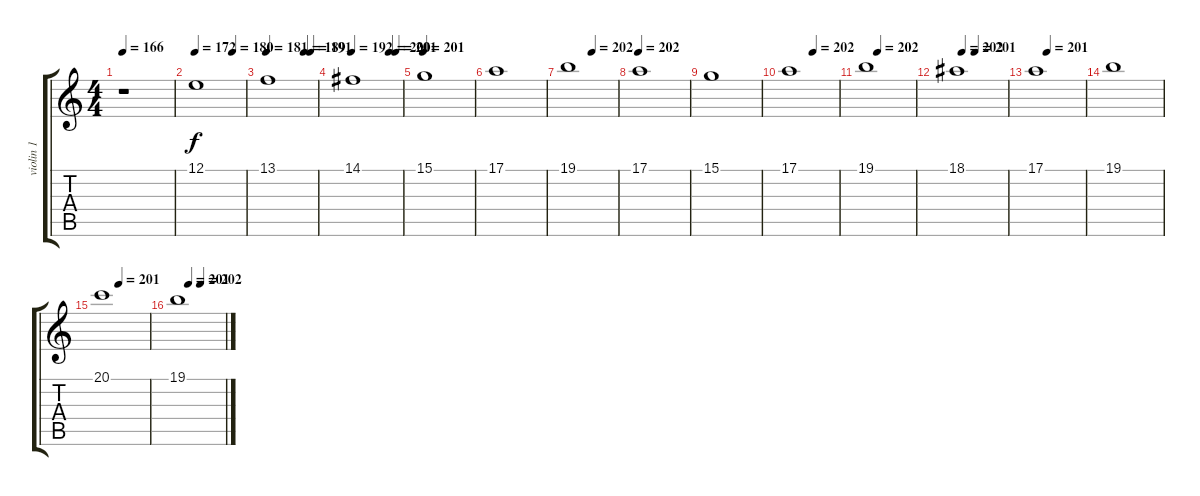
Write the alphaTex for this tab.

\track ("violin 1" "violin 1") {instrument stringensemble1}
\staff {score tabs}
\tuning (E4 B3 G3 D3 A2 E2) {hide}
\ts (4 4)
\tempo 166
\clef g2
\ks c
r.1{dy f instrument stringensemble1} |
\tempo 172
\tempo (180 0.75)
12.1.1 |
\tempo 181
\tempo (189 0.75)
\tempo (191 0.875)
13.1.1 |
\tempo 192
\tempo (200 0.75)
\tempo (201 0.875)
14.1.1 |
\tempo 201
15.1.1 |
17.1.1 |
\tempo (202 0.5)
19.1.1 |
\tempo 202
17.1.1 |
15.1.1 |
\tempo (202 0.5)
17.1.1 |
\tempo (202 0.25)
19.1.1 |
\tempo (202 0.125)
\tempo (201 0.375)
18.1.1 |
\tempo (201 0.25)
17.1.1 |
19.1.1 |
\tempo (201 0.375)
20.1.1 |
\tempo (201 0.25)
\tempo (202 0.5)
19.1.1
